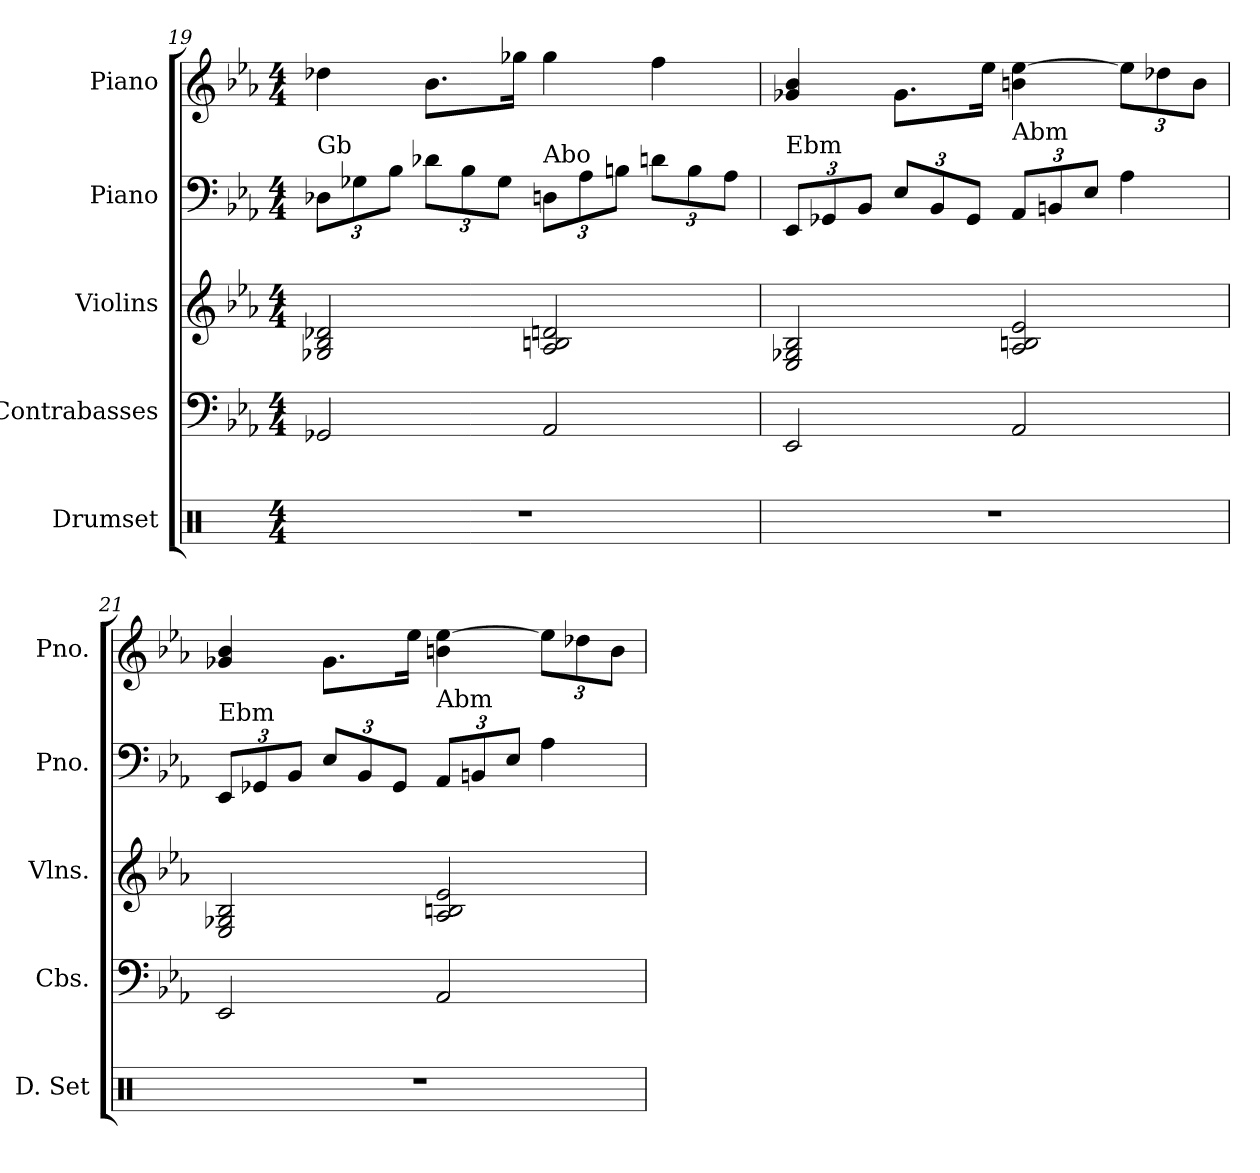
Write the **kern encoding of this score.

**kern	**kern	**kern	**kern	**kern
*part5	*part4	*part3	*part2	*part1
*staff5	*staff4	*staff3	*staff2	*staff1
*I"Drumset	*I"Contrabasses	*I"Violins	*I"Piano	*I"Piano
*I'D. Set	*I'Cbs.	*I'Vlns.	*I'Pno.	*I'Pno.
*clefX	*clefF4	*clefG2	*clefF4	*clefG2
*	*ITrd7c12	*	*	*
*k[]	*k[b-e-a-]	*k[b-e-a-]	*k[b-e-a-]	*k[b-e-a-]
*M4/4	*M4/4	*M4/4	*M4/4	*M4/4
*	*	*	*Xbrackettup	*
=19	=19	=19	=19	=19
!	!	!	!LO:TX:a:t=Gb	!
1r	2GGG-X/	2G-X/ 2B-/ 2d-X/	12D-X\L	4dd-X\
.	.	.	12G-X\	.
.	.	.	12B-\J	.
.	.	.	12d-X\L	8.b-\L
.	.	.	12B-\	.
.	.	.	12G-\J	.
.	.	.	.	16gg-X\Jk
!	!	!	!LO:TX:a:t=Abo	!
.	2AAA-/	2A-/ 2Bn/ 2dn/	12Dn\L	4gg-\
.	.	.	12A-\	.
.	.	.	12Bn\J	.
.	.	.	12dn\L	4ff\
.	.	.	12B\	.
.	.	.	12A-\J	.
!!LO:PB:g=z
=20	=20	=20	=20	=20
!	!	!	!LO:TX:a:t=Ebm	!
1r	2EEE-/	2E-/ 2G-X/ 2B-/	12EE-/L	4g-X/ 4b-/
.	.	.	12GG-X/	.
.	.	.	12BB-/J	.
.	.	.	12E-/L	8.g-\L
.	.	.	12BB-/	.
.	.	.	12GG-/J	.
.	.	.	.	16ee-\Jk
!	!	!	!LO:TX:a:t=Abm	!
.	2AAA-/	2A-/ 2Bn/ 2e-/	12AA-/L	4bn\ [4ee-\
.	.	.	12BBn/	.
.	.	.	12E-/J	.
*	*	*	*	*Xbrackettup
.	.	.	4A-\	12ee-\L]
.	.	.	.	12dd-X\
.	.	.	.	12b\J
=21	=21	=21	=21	=21
!	!	!	!LO:TX:a:t=Ebm	!
1r	2EEE-/	2E-/ 2G-X/ 2B-/	12EE-/L	4g-X/ 4b-/
.	.	.	12GG-X/	.
.	.	.	12BB-/J	.
.	.	.	12E-/L	8.g-\L
.	.	.	12BB-/	.
.	.	.	12GG-/J	.
.	.	.	.	16ee-\Jk
!	!	!	!LO:TX:a:t=Abm	!
.	2AAA-/	2A-/ 2Bn/ 2e-/	12AA-/L	4bn\ [4ee-\
.	.	.	12BBn/	.
.	.	.	12E-/J	.
.	.	.	4A-\	12ee-\L]
.	.	.	.	12dd-X\
.	.	.	.	12b\J
=	=	=	=	=
*-	*-	*-	*-	*-
